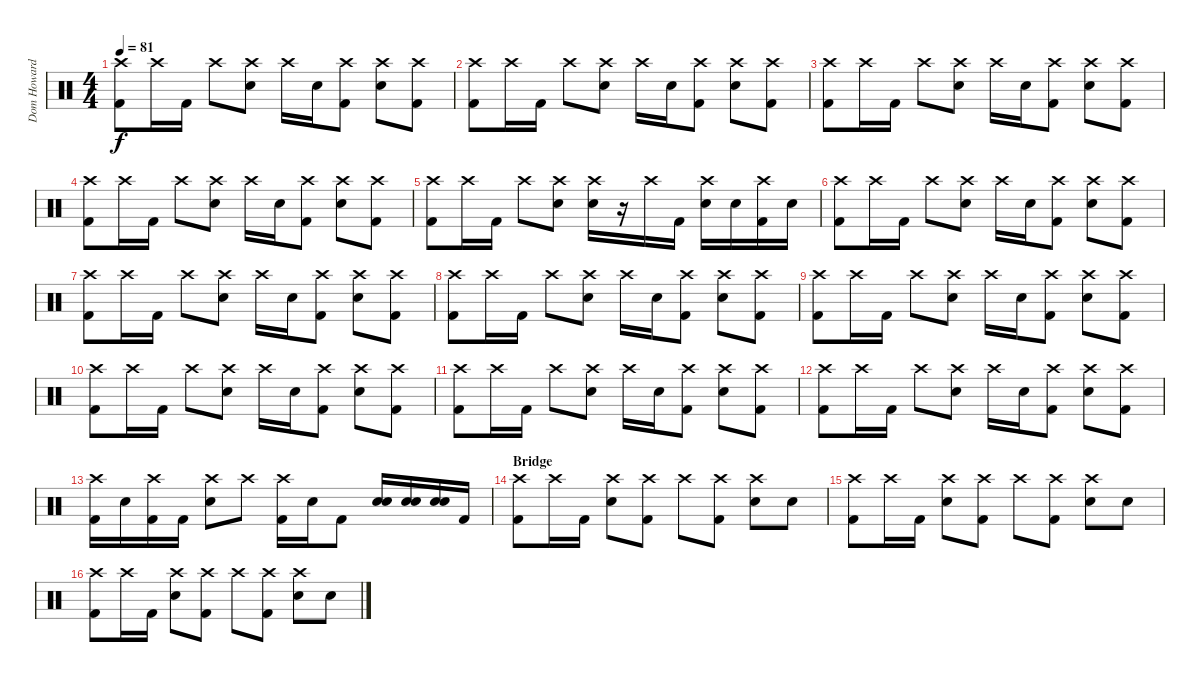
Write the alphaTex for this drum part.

\track ("Dom Howard" "Dom Howard") {instrument percussion}
\staff {score}
\articulation defaults
\ts (4 4)
\tempo 81
\clef neutral
\ks c
("Crash high (hit)" "Kick (hit) 2").8{dy f} "Crash high (hit)".16 "Kick (hit) 2".16 "Crash high (hit)".8 ("Crash high (hit)" "Electric Snare (hit)").8 "Crash high (hit)".16 "Electric Snare (hit)".16 ("Crash high (hit)" "Kick (hit) 2").8 ("Crash high (hit)" "Electric Snare (hit)").8 ("Crash high (hit)" "Kick (hit) 2").8 |
("Crash high (hit)" "Kick (hit) 2").8 "Crash high (hit)".16 "Kick (hit) 2".16 "Crash high (hit)".8 ("Crash high (hit)" "Electric Snare (hit)").8 "Crash high (hit)".16 "Electric Snare (hit)".16 ("Crash high (hit)" "Kick (hit) 2").8 ("Crash high (hit)" "Electric Snare (hit)").8 ("Crash high (hit)" "Kick (hit) 2").8 |
("Crash high (hit)" "Kick (hit) 2").8 "Crash high (hit)".16 "Kick (hit) 2".16 "Crash high (hit)".8 ("Crash high (hit)" "Electric Snare (hit)").8 "Crash high (hit)".16 "Electric Snare (hit)".16 ("Crash high (hit)" "Kick (hit) 2").8 ("Crash high (hit)" "Electric Snare (hit)").8 ("Crash high (hit)" "Kick (hit) 2").8 |
("Crash high (hit)" "Kick (hit) 2").8 "Crash high (hit)".16 "Kick (hit) 2".16 "Crash high (hit)".8 ("Crash high (hit)" "Electric Snare (hit)").8 "Crash high (hit)".16 "Electric Snare (hit)".16 ("Crash high (hit)" "Kick (hit) 2").8 ("Crash high (hit)" "Electric Snare (hit)").8 ("Crash high (hit)" "Kick (hit) 2").8 |
("Crash high (hit)" "Kick (hit) 2").8 "Crash high (hit)".16 "Kick (hit) 2".16 "Crash high (hit)".8 ("Crash high (hit)" "Electric Snare (hit)").8 ("Crash high (hit)" "Electric Snare (hit)").16 r.16 "Crash high (hit)".16 "Kick (hit) 2".16 ("Crash high (hit)" "Electric Snare (hit)").16 "Electric Snare (hit)".16 ("Crash high (hit)" "Kick (hit) 2").16 "Electric Snare (hit)".16 |
("Crash high (hit)" "Kick (hit) 2").8 "Crash high (hit)".16 "Kick (hit) 2".16 "Crash high (hit)".8 ("Crash high (hit)" "Electric Snare (hit)").8 "Crash high (hit)".16 "Electric Snare (hit)".16 ("Crash high (hit)" "Kick (hit) 2").8 ("Crash high (hit)" "Electric Snare (hit)").8 ("Crash high (hit)" "Kick (hit) 2").8 |
("Crash high (hit)" "Kick (hit) 2").8 "Crash high (hit)".16 "Kick (hit) 2".16 "Crash high (hit)".8 ("Crash high (hit)" "Electric Snare (hit)").8 "Crash high (hit)".16 "Electric Snare (hit)".16 ("Crash high (hit)" "Kick (hit) 2").8 ("Crash high (hit)" "Electric Snare (hit)").8 ("Crash high (hit)" "Kick (hit) 2").8 |
("Crash high (hit)" "Kick (hit) 2").8 "Crash high (hit)".16 "Kick (hit) 2".16 "Crash high (hit)".8 ("Crash high (hit)" "Electric Snare (hit)").8 "Crash high (hit)".16 "Electric Snare (hit)".16 ("Crash high (hit)" "Kick (hit) 2").8 ("Crash high (hit)" "Electric Snare (hit)").8 ("Crash high (hit)" "Kick (hit) 2").8 |
("Crash high (hit)" "Kick (hit) 2").8 "Crash high (hit)".16 "Kick (hit) 2".16 "Crash high (hit)".8 ("Crash high (hit)" "Electric Snare (hit)").8 "Crash high (hit)".16 "Electric Snare (hit)".16 ("Crash high (hit)" "Kick (hit) 2").8 ("Crash high (hit)" "Electric Snare (hit)").8 ("Crash high (hit)" "Kick (hit) 2").8 |
("Crash high (hit)" "Kick (hit) 2").8 "Crash high (hit)".16 "Kick (hit) 2".16 "Crash high (hit)".8 ("Crash high (hit)" "Electric Snare (hit)").8 "Crash high (hit)".16 "Electric Snare (hit)".16 ("Crash high (hit)" "Kick (hit) 2").8 ("Crash high (hit)" "Electric Snare (hit)").8 ("Crash high (hit)" "Kick (hit) 2").8 |
("Crash high (hit)" "Kick (hit) 2").8 "Crash high (hit)".16 "Kick (hit) 2".16 "Crash high (hit)".8 ("Crash high (hit)" "Electric Snare (hit)").8 "Crash high (hit)".16 "Electric Snare (hit)".16 ("Crash high (hit)" "Kick (hit) 2").8 ("Crash high (hit)" "Electric Snare (hit)").8 ("Crash high (hit)" "Kick (hit) 2").8 |
("Crash high (hit)" "Kick (hit) 2").8 "Crash high (hit)".16 "Kick (hit) 2".16 "Crash high (hit)".8 ("Crash high (hit)" "Electric Snare (hit)").8 "Crash high (hit)".16 "Electric Snare (hit)".16 ("Crash high (hit)" "Kick (hit) 2").8 ("Crash high (hit)" "Electric Snare (hit)").8 ("Crash high (hit)" "Kick (hit) 2").8 |
("Crash high (hit)" "Kick (hit) 2").16 "Electric Snare (hit)".16 ("Crash high (hit)" "Kick (hit) 2").16 "Kick (hit) 2".16 ("Crash high (hit)" "Electric Snare (hit)").8 "Crash high (hit)".8 ("Crash high (hit)" "Kick (hit) 2").16 "Electric Snare (hit)".16 "Kick (hit) 2".8 ("Electric Snare (hit)" "Electric Snare (hit)").16 ("Electric Snare (hit)" "Electric Snare (hit)").16 ("Electric Snare (hit)" "Electric Snare (hit)").16 "Kick (hit) 2".16 |
\section ("" "Bridge")
("Crash high (hit)" "Kick (hit) 2").8 "Crash high (hit)".16 "Kick (hit) 2".16 ("Crash high (hit)" "Electric Snare (hit)").8 ("Crash high (hit)" "Kick (hit) 2").8 "Crash high (hit)".8 ("Crash high (hit)" "Kick (hit) 2").8 ("Crash high (hit)" "Electric Snare (hit)").8 "Electric Snare (hit)".8 |
("Crash high (hit)" "Kick (hit) 2").8 "Crash high (hit)".16 "Kick (hit) 2".16 ("Crash high (hit)" "Electric Snare (hit)").8 ("Crash high (hit)" "Kick (hit) 2").8 "Crash high (hit)".8 ("Crash high (hit)" "Kick (hit) 2").8 ("Crash high (hit)" "Electric Snare (hit)").8 "Electric Snare (hit)".8 |
("Crash high (hit)" "Kick (hit) 2").8 "Crash high (hit)".16 "Kick (hit) 2".16 ("Crash high (hit)" "Electric Snare (hit)").8 ("Crash high (hit)" "Kick (hit) 2").8 "Crash high (hit)".8 ("Crash high (hit)" "Kick (hit) 2").8 ("Crash high (hit)" "Electric Snare (hit)").8 "Electric Snare (hit)".8
